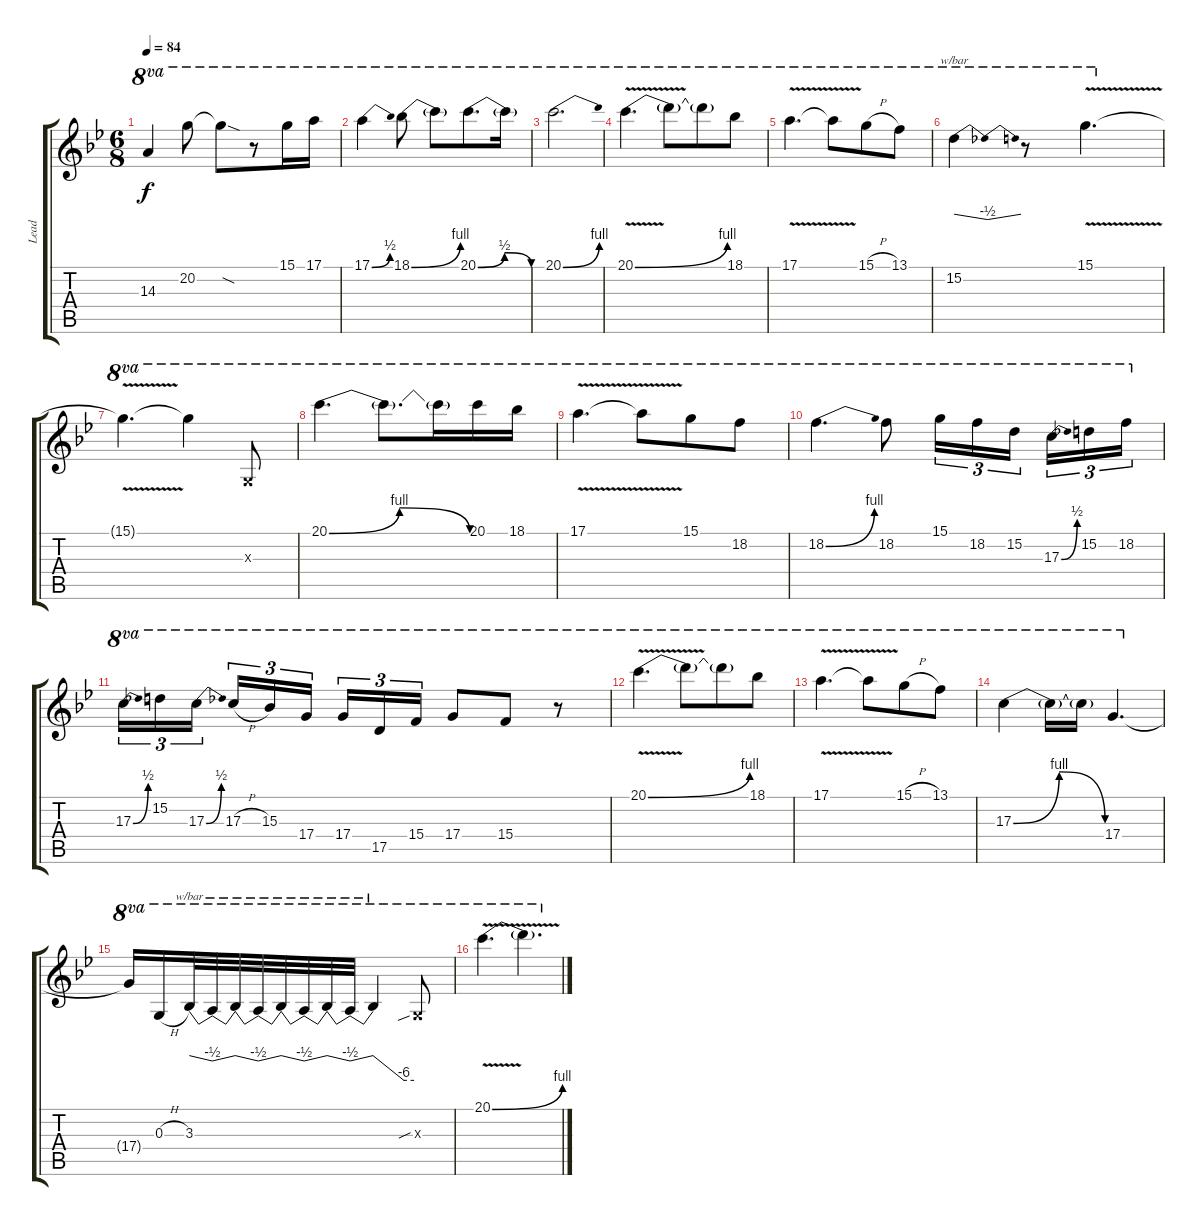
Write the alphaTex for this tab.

\track ("Lead" "Lead") {instrument distortionguitar}
\staff {score tabs}
\tuning (E4 B3 G3 D3 A2 E2) {hide}
\ts (6 8)
\tempo 84
\clef g2
\ks bb
14.3{t}.4{ot 8va dy f} 20.2.8{ot 8va} 20.2{sod t}.8{ot 8va} r.8{ot 8va} 15.1.16{ot 8va} 17.1.16{ot 8va} |
17.1{be (bend 0 0 60 2)}.4{ot 8va} 18.1{be (bend 0 0 60 4)}.8{ot 8va} 18.1{t}.8{ot 8va} 20.1{be (bendrelease 0 0 15 2 45 2 60 0)}.8{d ot 8va} 20.1{t}.16{ot 8va} |
20.1{be (bend 0 0 60 4)}.2{d ot 8va} |
20.1{be (bend 0 0 60 4) v}.4{d ot 8va} 20.1{t}.8{ot 8va} 20.1{t}.8{ot 8va} 18.1.8{ot 8va} |
17.1{v}.4{d ot 8va} 17.1{t}.8{ot 8va} 15.1{h}.8{ot 8va} 13.1.8{ot 8va} |
15.2.4{tbe (dip default 0 0 30 -2 60 0) ot 8va} r.8{ot 8va} 15.1{v}.4{d ot 8va} |
15.1{t}.4{d ot 8va} 15.1{t}.4{ot 8va} 0.3{x}.8{ot 8va} |
20.1{be (bendrelease 0 0 15 4 50 4 60 0)}.4{d ot 8va} 20.1{t}.8{d ot 8va} 20.1{t}.16{ot 8va} 20.1.16{ot 8va} 18.1.16{ot 8va} |
17.1{v}.4{d ot 8va} 17.1{t}.8{ot 8va} 15.1.8{ot 8va} 18.2.8{ot 8va} |
18.2{be (bend 0 0 60 4)}.4{d ot 8va} 18.2.8{ot 8va} 15.1.16{tu (3 2) ot 8va} 18.2.16{tu (3 2) ot 8va} 15.2.16{tu (3 2) ot 8va beam splitsecondary} 17.3{be (bend 0 0 60 2)}.16{tu (3 2) ot 8va} 15.2.16{tu (3 2) ot 8va} 18.2.16{tu (3 2) ot 8va} |
17.3{be (bend 0 0 60 2)}.16{tu (3 2) ot 8va} 15.2.16{tu (3 2) ot 8va} 17.3{be (bend 0 0 60 2)}.16{tu (3 2) ot 8va beam splitsecondary} 17.3{h}.16{tu (3 2) ot 8va} 15.3.16{tu (3 2) ot 8va} 17.4.16{tu (3 2) ot 8va beam splitsecondary} 17.4.16{tu (3 2) ot 8va} 17.5.16{tu (3 2) ot 8va} 15.4.16{tu (3 2) ot 8va} 17.4.8{ot 8va} 15.4.8{ot 8va} r.8{ot 8va} |
20.1{be (bend 0 0 60 4) v}.4{d ot 8va} 20.1{t}.8{ot 8va} 20.1{t}.8{ot 8va} 18.1.8{ot 8va} |
17.1{v}.4{d ot 8va} 17.1{t}.8{ot 8va} 15.1{h}.8{ot 8va} 13.1.8{ot 8va} |
17.3{be (bendrelease 0 0 15 4 45 4 60 0)}.4{ot 8va} 17.3{t}.16{ot 8va} 17.3{t}.16{ot 8va} 17.4.4{d ot 8va} |
17.4{t}.16{ot 8va} 0.3{h}.16{ot 8va} 3.3.32{tbe (dive default 0 0 60 -2) ot 8va} 3.3{t}.32{tbe (dive default 0 -2 60 0) ot 8va} 3.3{t}.32{tbe (dive default 0 0 60 -2) ot 8va} 3.3{t}.32{tbe (dive default 0 -2 60 0) ot 8va} 3.3{t}.32{tbe (dive default 0 0 60 -2) ot 8va} 3.3{t}.32{tbe (dive default 0 -2 60 0) ot 8va} 3.3{t}.32{tbe (dive default 0 0 60 -2) ot 8va} 3.3{t}.32{tbe (dive default 0 -2 60 0) ot 8va} 3.3{t}.4{tbe (custom default 0 0 45 -24 60 -24) ot 8va} 0.3{sib x}.8{ot 8va} |
20.1{be (bend 0 0 60 4) v}.4{d ot 8va} 20.1{t}.4{d ot 8va}
